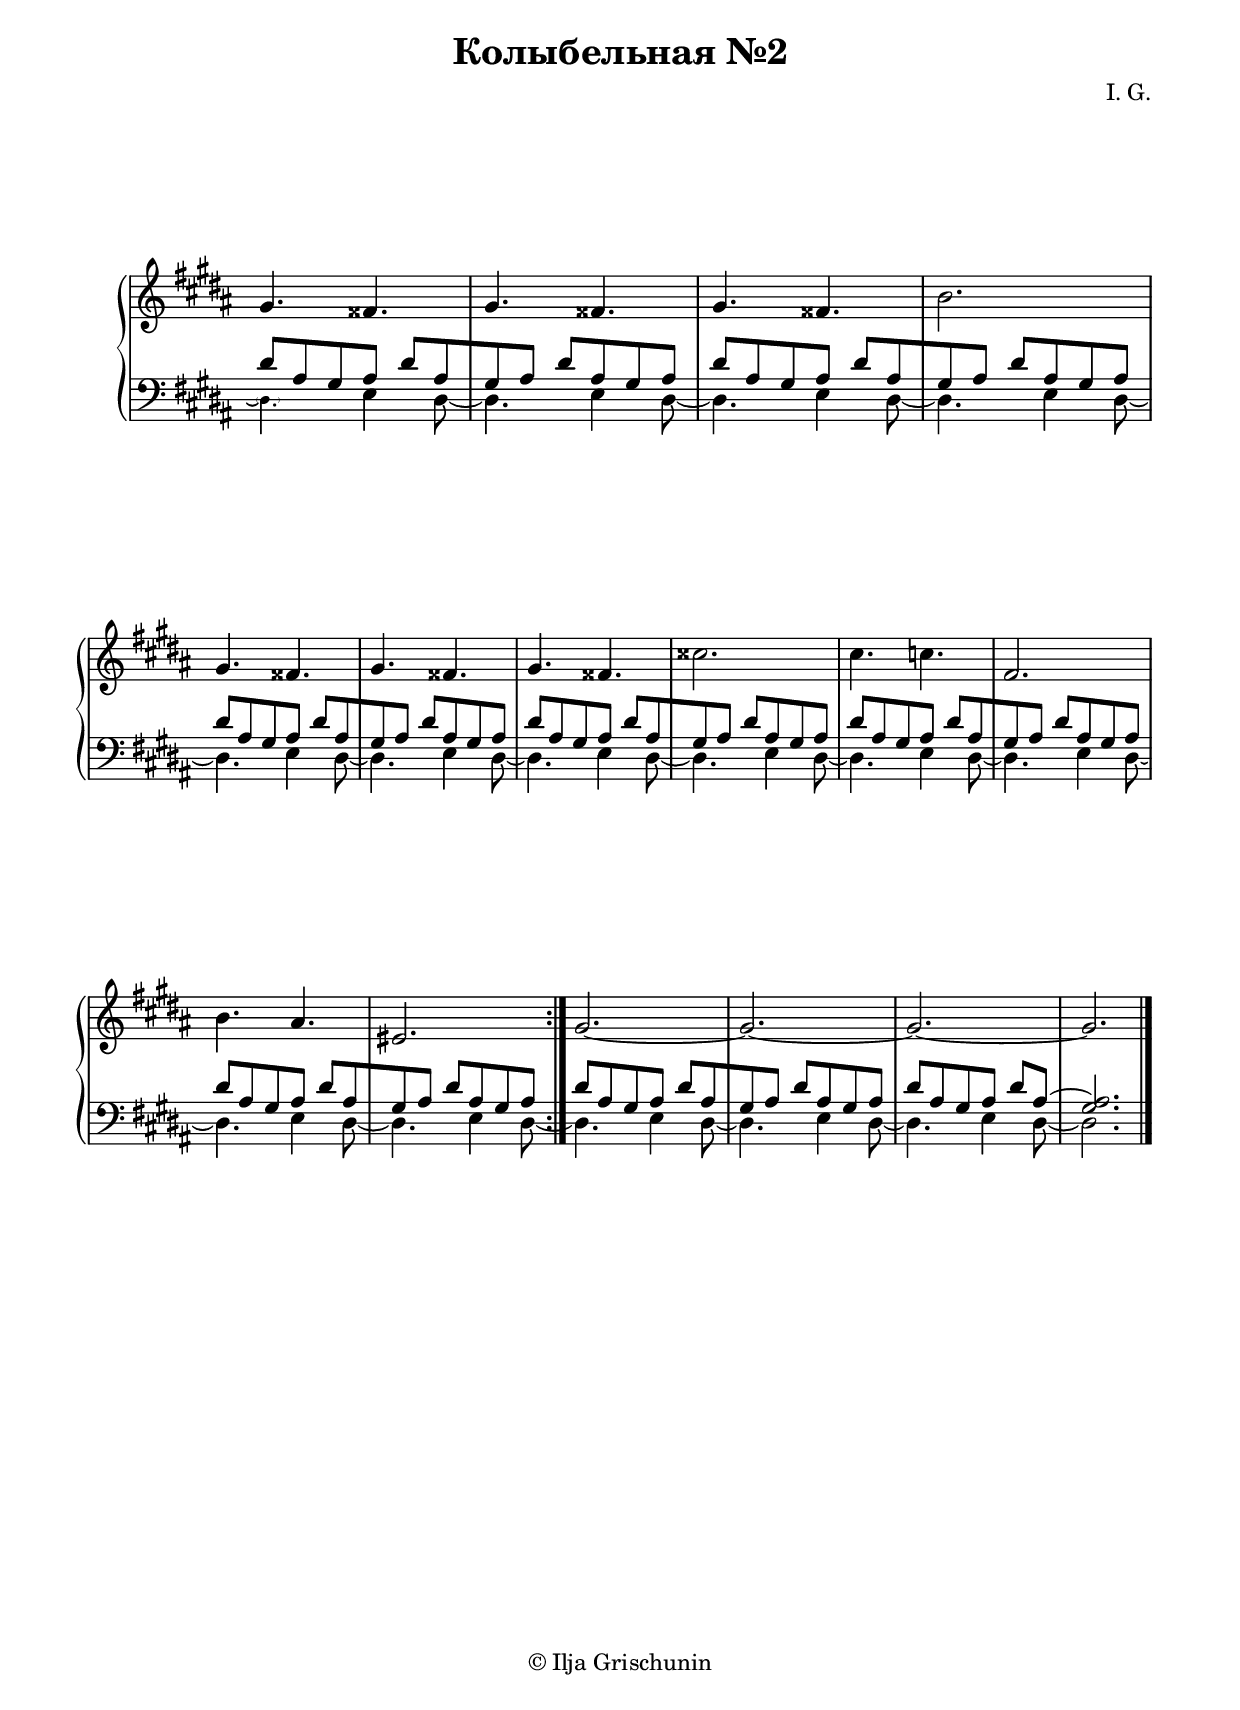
\version "2.19.15"

\language "deutsch"

\header {
  title = "Колыбельная №2"
  composer = "I. G."
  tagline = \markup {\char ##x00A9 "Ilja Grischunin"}
}

\paper {
  #(set-paper-size "a4")
  top-system-spacing.basic-distance = #20
  top-markup-spacing.basic-distance = #5
  markup-system-spacing.basic-distance = #25
  system-system-spacing.basic-distance = #25
  %score-system-spacing.basic-distance = #40
  %score-markup-spacing.basic-distance = #25
  last-bottom-spacing.basic-distance = #20
  left-margin = 15
  right-margin = 15
}

\layout {
  indent = 7
  \context {
    \Score
    \remove "Bar_number_engraver"
    %\override StaffGrouper.staff-staff-spacing.padding = #0
    %\override StaffGrouper.staff-staff-spacing.basic-distance = #1
  }
}

\version "2.19.15"
\language "deutsch"
%%%%%%%%%%% RH %%%%%%%%%%%%
zweiteRH = \relative {
  \clef treble
  \key gis \minor
  \time 6/8
  \override Staff.TimeSignature #'stencil = ##f
  \repeat unfold 3 {gis'4. fisis} h2.
  \repeat unfold 3 {gis4. fisis} cisis'2.
  cis4. c fis,2. h4. ais eis2. \bar ":|."
  gis~ gis~ gis~ gis
  \bar "|."
}
%%%%%%%% DYNAMIC %%%%%%%%%%
dynamicZwei = {
  \override Hairpin.to-barline = ##f
}
%%%%%%%%%%% LH %%%%%%%%%%%%
zweiteLH = \relative {
  \clef bass
  \key gis \minor
  \time 6/8
  \override Staff.TimeSignature #'stencil = ##f
  <<
    {
      \repeat unfold 22 {dis'8[ ais gis ais]} dis ais~ <gis ais>2.
    }
    \\
    {
      \teeny \parenthesize dis4.\repeatTie \normalsize
      \repeat unfold 14 {e4 dis8~ dis4.} e4 dis8~ dis2.
    }
  >>
}


\score {
  \new PianoStaff
  \with {
    %\override StaffGrouper.staff-staff-spacing.basic-distance = #20
  }
  <<
    \new Staff = "RH" \zweiteRH
    \new Staff = "LH" \zweiteLH
  >>
}